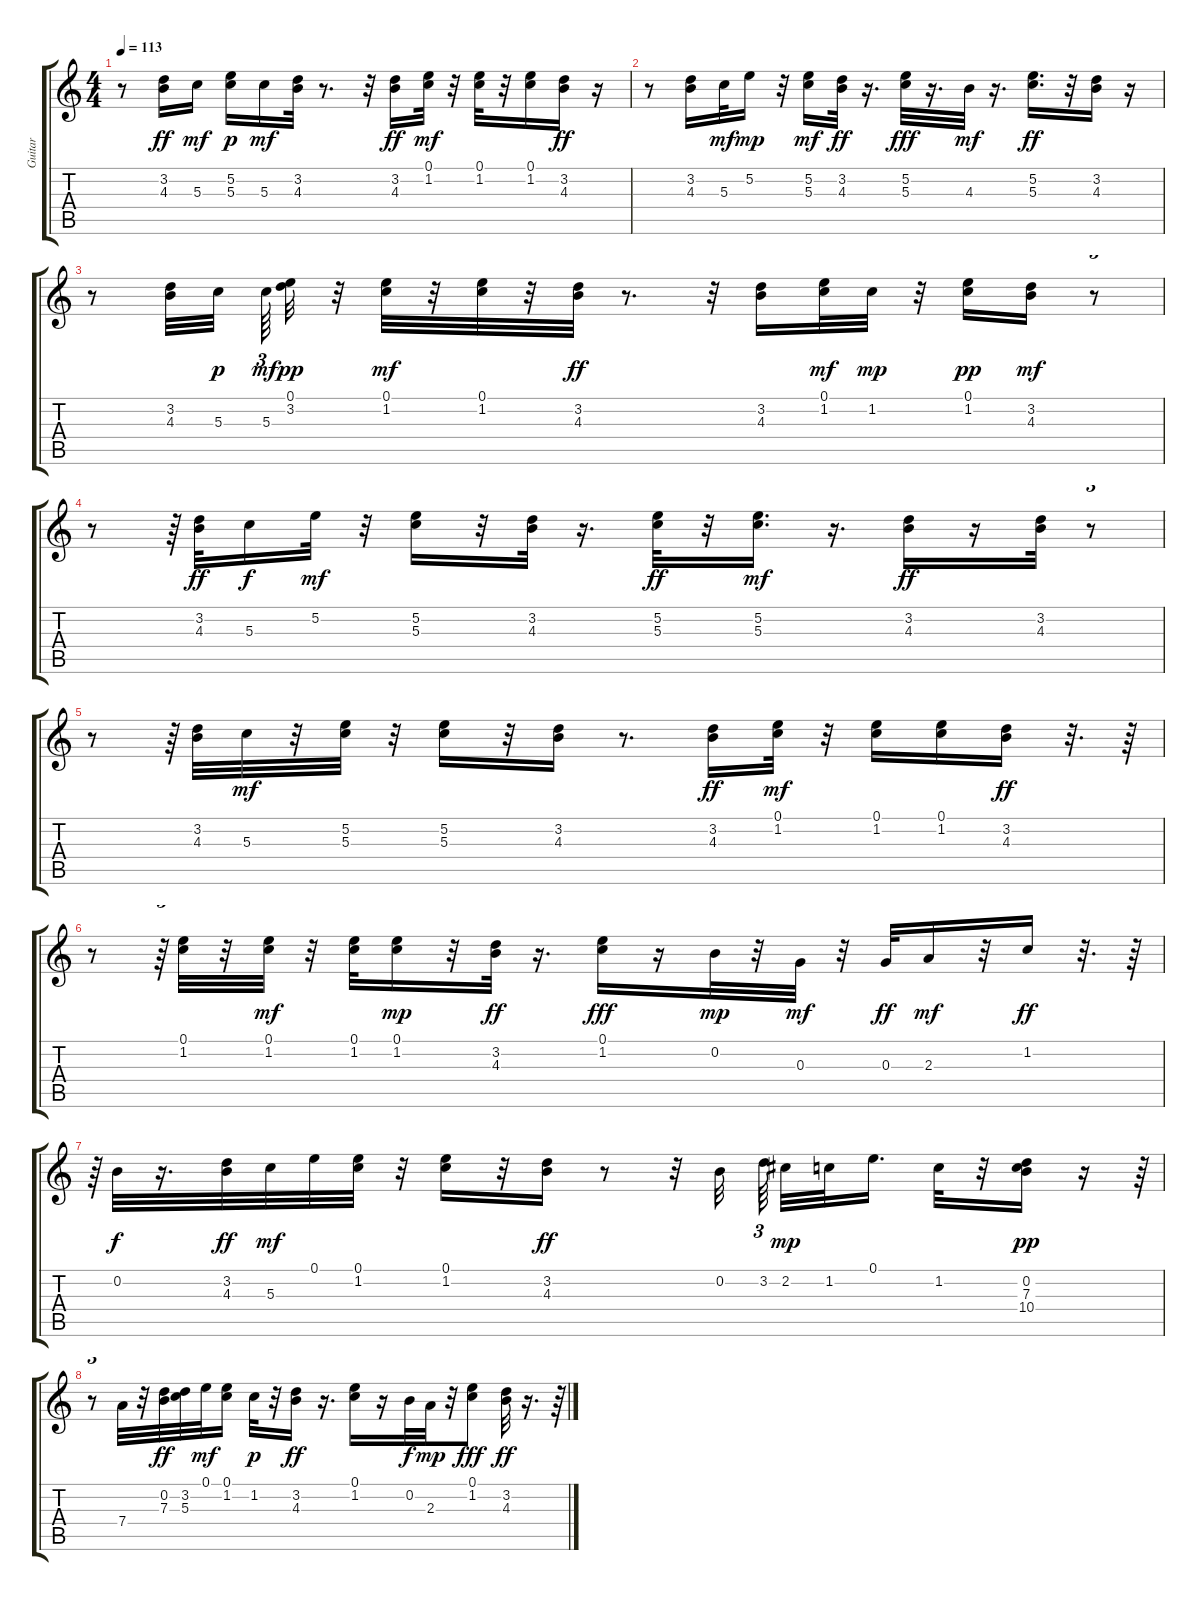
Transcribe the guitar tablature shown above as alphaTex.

\track ("Guitar" "Guitar") {instrument acousticguitarnylon}
\staff {score tabs}
\tuning (E4 B3 G3 D3 A2 E2) {hide}
\ts (4 4)
\tempo 113
\clef g2
\ks c
r.8{dy ff} (3.2 4.3).16 5.3.16{dy mf} (5.2 5.3).16{dy p} 5.3.16{dy mf} (3.2 4.3).32 r.8{d} r.32 (3.2 4.3).16{dy ff} (0.1 1.2).32{dy mf} r.32 (0.1 1.2).32 r.32 (0.1 1.2).16 (3.2 4.3).16{dy ff} r.16 |
r.8 (3.2 4.3).16 5.3.32{dy mf} 5.2.16{dy mp} r.32 (5.2 5.3).16{dy mf} (3.2 4.3).32{dy ff} r.16{d} (5.2 5.3).32{dy fff} r.16{d} 4.3.32{dy mf} r.16{d} (5.2 5.3).16{d dy ff} r.32 (3.2 4.3).16 r.16 |
r.8 (3.2 4.3).32 5.3.32{dy p} 5.3.64{tu (3 2) dy mf} (0.1 3.2).32{dy pp} r.32 (0.1 1.2).32{dy mf} r.32 (0.1 1.2).32 r.32 (3.2 4.3).32{dy ff} r.8{d} r.32 (3.2 4.3).16 (0.1 1.2).32{dy mf} 1.2.32{dy mp} r.32 (0.1 1.2).16{dy pp} (3.2 4.3).16{dy mf} r.8{tu (3 2)} |
r.8 r.64{tu (3 2)} (3.2 4.3).32{dy ff} 5.3.16{dy f} 5.2.32{dy mf} r.32 (5.2 5.3).16 r.32 (3.2 4.3).32 r.16{d} (5.2 5.3).32{dy ff} r.32 (5.2 5.3).16{d dy mf} r.16{d} (3.2 4.3).16{dy ff} r.16 (3.2 4.3).32 r.8{tu (3 2)} |
r.8 r.64{tu (3 2)} (3.2 4.3).32 5.3.32{dy mf} r.32 (5.2 5.3).32 r.32 (5.2 5.3).16 r.32 (3.2 4.3).16 r.8{d} (3.2 4.3).16{dy ff} (0.1 1.2).32{dy mf} r.32 (0.1 1.2).16 (0.1 1.2).16 (3.2 4.3).16{dy ff} r.32{d} r.64 |
r.8 r.64{tu (3 2)} (0.1 1.2).32 r.32 (0.1 1.2).32{dy mf} r.32 (0.1 1.2).32 (0.1 1.2).16{dy mp} r.32 (3.2 4.3).32{dy ff} r.16{d} (0.1 1.2).16{dy fff} r.16 0.2.32{dy mp} r.32 0.3.32{dy mf} r.32 0.3.32{dy ff} 2.3.16{dy mf} r.32 1.2.16{dy ff} r.32{d} r.64 |
r.64{tu (3 2)} 0.2.32{dy f} r.16{d} (3.2 4.3).32{dy ff} 5.3.32{dy mf} 0.1.32 (0.1 1.2).32 r.32 (0.1 1.2).16 r.32 (3.2 4.3).16{dy ff} r.8 r.32 0.2.32 3.2.64{tu (3 2)} 2.2.32{dy mp} 1.2.32 0.1.16{d} 1.2.32 r.32 (0.2 7.3 10.4).16{dy pp} r.16 r.64{tu (3 2)} |
r.8{tu (3 2)} 7.4.32 r.32 (0.2 7.3).32{dy ff} (3.2 5.3).32 0.1.32{dy mf} (0.1 1.2).16 1.2.32{dy p} r.32 (3.2 4.3).16{dy ff} r.16{d} (0.1 1.2).16 r.16 0.2.32{dy f} 2.3.32{dy mp} r.32 (0.1 1.2).8{dy fff} (3.2 4.3).32{dy ff} r.16{d} r.64{tu (3 2)}
